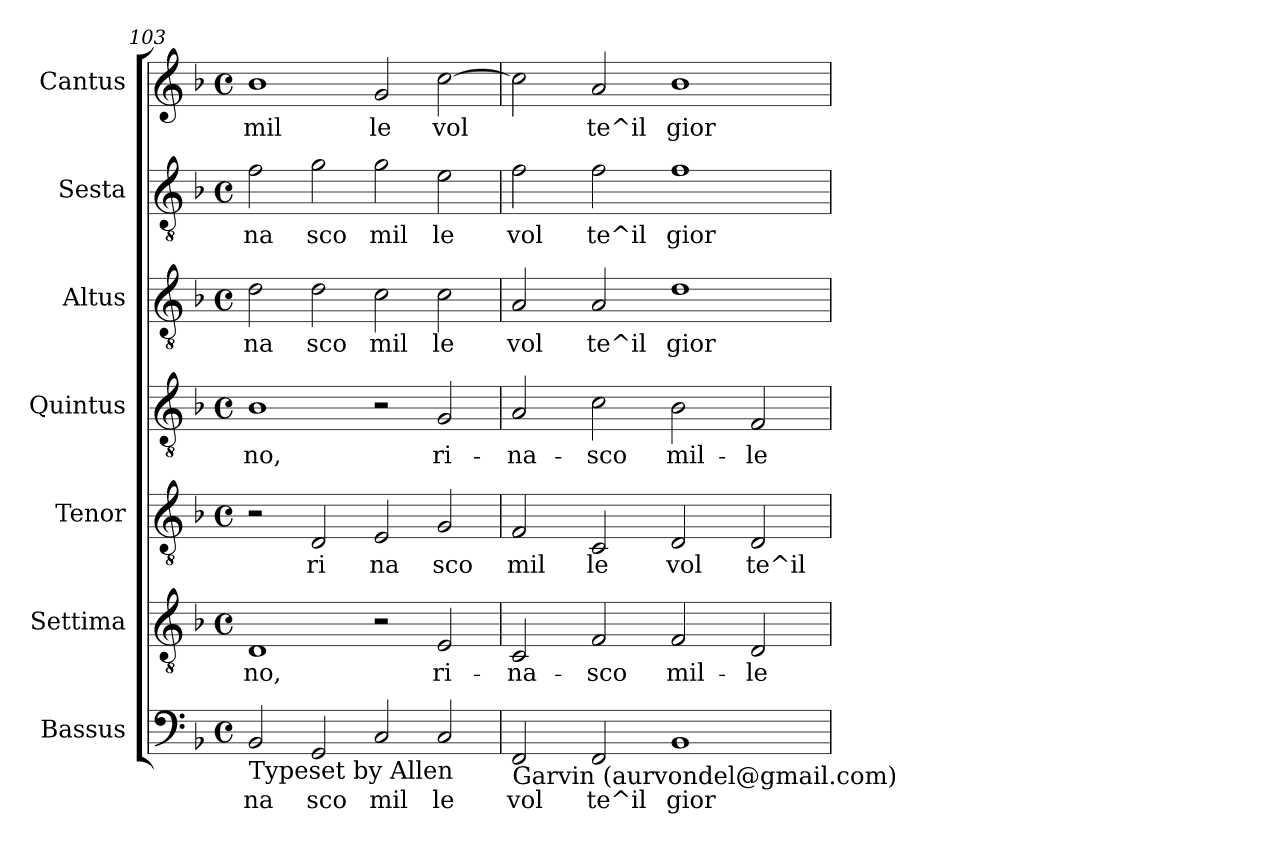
**kern	**text	**kern	**text	**kern	**text	**kern	**text	**kern	**text	**kern	**text	**kern	**text
*part7	*part7	*part6	*part6	*part5	*part5	*part4	*part4	*part3	*part3	*part2	*part2	*part1	*part1
*staff7	*staff7	*staff6	*staff6	*staff5	*staff5	*staff4	*staff4	*staff3	*staff3	*staff2	*staff2	*staff1	*staff1
*I"Bassus	*	*I"Settima	*	*I"Tenor	*	*I"Quintus	*	*I"Altus	*	*I"Sesta	*	*I"Cantus	*
*clefF4	*	*clefGv2	*	*clefGv2	*	*clefGv2	*	*clefGv2	*	*clefGv2	*	*clefG2	*
*k[b-]	*	*k[b-]	*	*k[b-]	*	*k[b-]	*	*k[b-]	*	*k[b-]	*	*k[b-]	*
*F:	*	*F:	*	*F:	*	*F:	*	*F:	*	*F:	*	*F:	*
*M4/4	*	*M4/4	*	*M4/4	*	*M4/4	*	*M4/4	*	*M4/4	*	*M4/4	*
*met(c)	*	*met(c)	*	*met(c)	*	*met(c)	*	*met(c)	*	*met(c)	*	*met(c)	*
=103	=103	=103	=103	=103	=103	=103	=103	=103	=103	=103	=103	=103	=103
!LO:TX:b:t=Typeset by Allen	!	!	!	!	!	!	!	!	!	!	!	!	!
!	!LO:LY:b:cj	!	!LO:LY:b:cj	!	!	!	!LO:LY:b:cj	!	!LO:LY:b:cj	!	!LO:LY:b:cj	!	!LO:LY:b:cj
2BB-/	na	1D	-no,	2r	.	1B-	-no,	2d\	na	2f\	na	1b-	mil
!	!LO:LY:b:cj	!	!	!	!LO:LY:b:cj	!	!	!	!LO:LY:b:cj	!	!LO:LY:b:cj	!	!
2GG/	sco	.	.	2D/	ri	.	.	2d\	sco	2g\	sco	.	.
!	!LO:LY:b:cj	!	!	!	!LO:LY:b:cj	!	!	!	!LO:LY:b:cj	!	!LO:LY:b:cj	!	!LO:LY:b:cj
2C/	mil	2r	.	2E/	na	2r	.	2c\	mil	2g\	mil	2g/	le
!	!LO:LY:b:cj	!	!LO:LY:b:cj	!	!LO:LY:b:cj	!	!LO:LY:b:cj	!	!LO:LY:b:cj	!	!LO:LY:b:cj	!	!LO:LY:b:cj
2C/	le	2E/	ri-	2G/	sco	2G/	ri-	2c\	le	2e\	le	[>2cc\	vol
=104	=104	=104	=104	=104	=104	=104	=104	=104	=104	=104	=104	=104	=104
!LO:TX:b:t=Garvin (aurvondel@gmail.com)	!	!	!	!	!	!	!	!	!	!	!	!	!
!	!LO:LY:b:cj	!	!LO:LY:b:cj	!	!LO:LY:b:cj	!	!LO:LY:b:cj	!	!LO:LY:b:cj	!	!LO:LY:b:cj	!	!LO:LY:b:cj
2FF/	vol	2C/	-na-	2F/	mil	2A/	-na-	2A/	vol	2f\	vol	2cc\]	.
!	!LO:LY:b:cj	!	!LO:LY:b:cj	!	!LO:LY:b:cj	!	!LO:LY:b:cj	!	!LO:LY:b:cj	!	!LO:LY:b:cj	!	!LO:LY:b:cj
2FF/	te^il	2F/	-sco	2C/	le	2c\	-sco	2A/	te^il	2f\	te^il	2a/	te^il
!	!LO:LY:b:cj	!	!LO:LY:b:cj	!	!LO:LY:b:cj	!	!LO:LY:b:cj	!	!LO:LY:b:cj	!	!LO:LY:b:cj	!	!LO:LY:b:cj
1BB-	gior	2F/	mil-	2D/	vol	2B-\	mil-	1d	gior	1f	gior	1b-	gior
!	!	!	!LO:LY:b:cj	!	!LO:LY:b:cj	!	!LO:LY:b:cj	!	!	!	!	!	!
.	.	2D/	-le	2D/	te^il	2F/	-le	.	.	.	.	.	.
=	=	=	=	=	=	=	=	=	=	=	=	=	=
*-	*-	*-	*-	*-	*-	*-	*-	*-	*-	*-	*-	*-	*-
